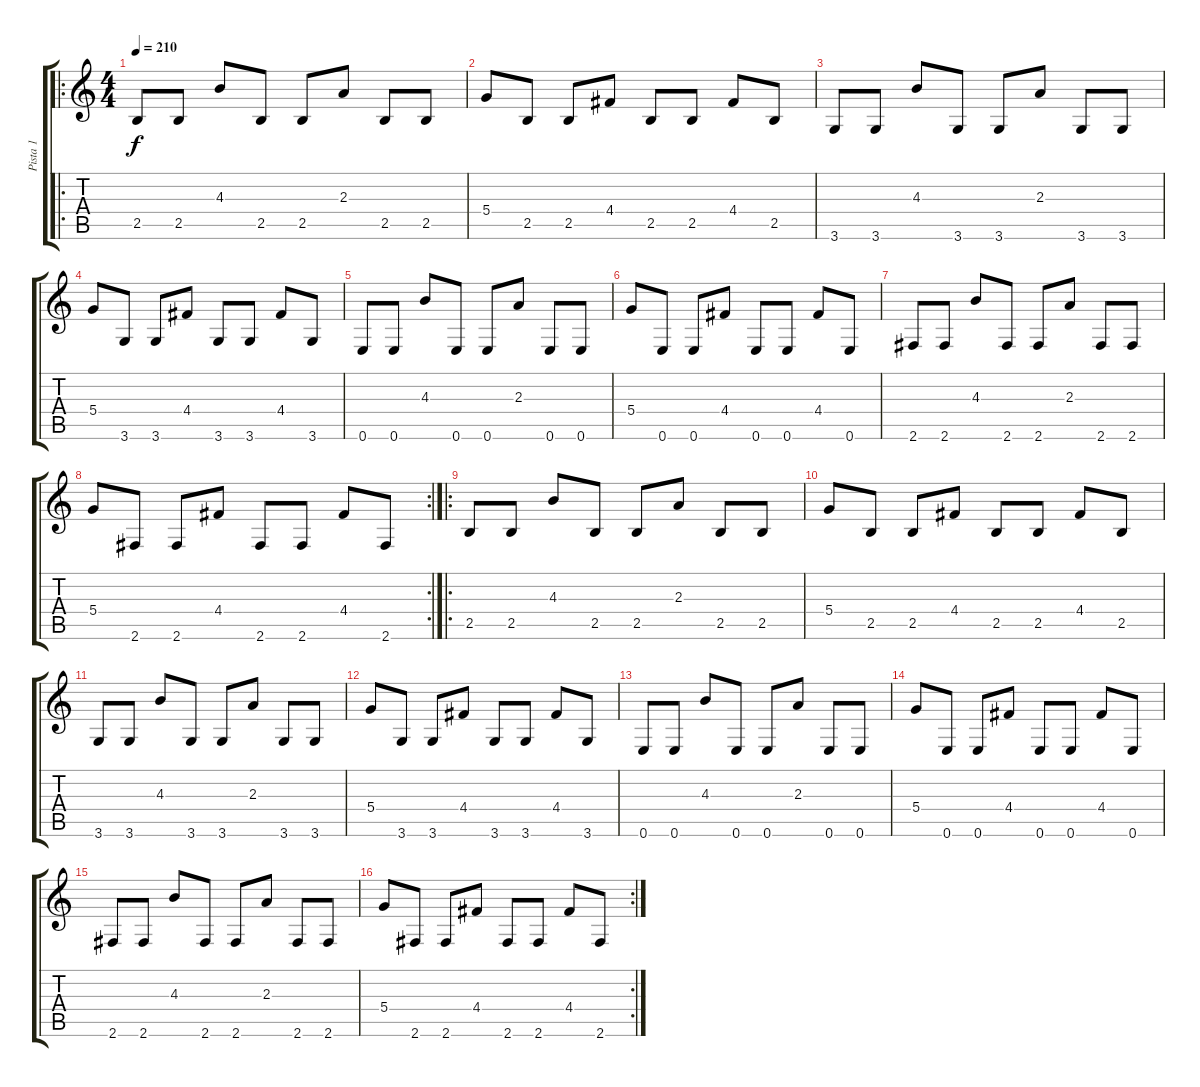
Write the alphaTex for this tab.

\track ("Pista 1" "Pista 1") {instrument distortionguitar}
\staff {score tabs}
\tuning (E4 B3 G3 D3 A2 E2) {hide}
\ro
\ts (4 4)
\tempo 210
\clef g2
\ks c
2.5.8{dy f instrument distortionguitar} 2.5.8 4.3.8 2.5.8 2.5.8 2.3.8 2.5.8 2.5.8 |
5.4.8 2.5.8 2.5.8 4.4.8 2.5.8 2.5.8 4.4.8 2.5.8 |
3.6.8 3.6.8 4.3.8 3.6.8 3.6.8 2.3.8 3.6.8 3.6.8 |
5.4.8 3.6.8 3.6.8 4.4.8 3.6.8 3.6.8 4.4.8 3.6.8 |
0.6.8 0.6.8 4.3.8 0.6.8 0.6.8 2.3.8 0.6.8 0.6.8 |
5.4.8 0.6.8 0.6.8 4.4.8 0.6.8 0.6.8 4.4.8 0.6.8 |
2.6.8 2.6.8 4.3.8 2.6.8 2.6.8 2.3.8 2.6.8 2.6.8 |
\rc 2
5.4.8 2.6.8 2.6.8 4.4.8 2.6.8 2.6.8 4.4.8 2.6.8 |
\ro
2.5.8 2.5.8 4.3.8 2.5.8 2.5.8 2.3.8 2.5.8 2.5.8 |
5.4.8 2.5.8 2.5.8 4.4.8 2.5.8 2.5.8 4.4.8 2.5.8 |
3.6.8 3.6.8 4.3.8 3.6.8 3.6.8 2.3.8 3.6.8 3.6.8 |
5.4.8 3.6.8 3.6.8 4.4.8 3.6.8 3.6.8 4.4.8 3.6.8 |
0.6.8 0.6.8 4.3.8 0.6.8 0.6.8 2.3.8 0.6.8 0.6.8 |
5.4.8 0.6.8 0.6.8 4.4.8 0.6.8 0.6.8 4.4.8 0.6.8 |
2.6.8 2.6.8 4.3.8 2.6.8 2.6.8 2.3.8 2.6.8 2.6.8 |
\rc 2
5.4.8 2.6.8 2.6.8 4.4.8 2.6.8 2.6.8 4.4.8 2.6.8
